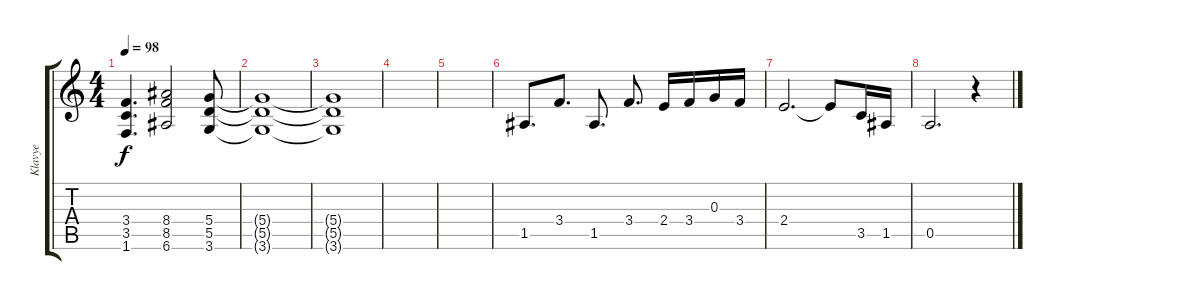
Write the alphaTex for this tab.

\track ("Klavye" "Klavye") {instrument banjo}
\staff {score tabs}
\tuning (E4 B3 G3 D3 A2 E2) {hide}
\displaytranspose 12
\ts (4 4)
\tempo 98
\clef g2
\ks c
(3.4 3.5 1.6).4{d dy f} (8.4 8.5 6.6).2 (5.4 5.5 3.6).8 |
(5.4{t} 5.5{t} 3.6{t}).1 |
(5.4{t} 5.5{t} 3.6{t}).1 |
|
|
1.5.8{d instrument banjo} 3.4.8{d} 1.5.8{d} 3.4.8{d} 2.4.16 3.4.16 0.3.16 3.4.16 |
2.4.2{d} 2.4{t}.8 3.5.16 1.5.16 |
0.5.2{d} r.4
